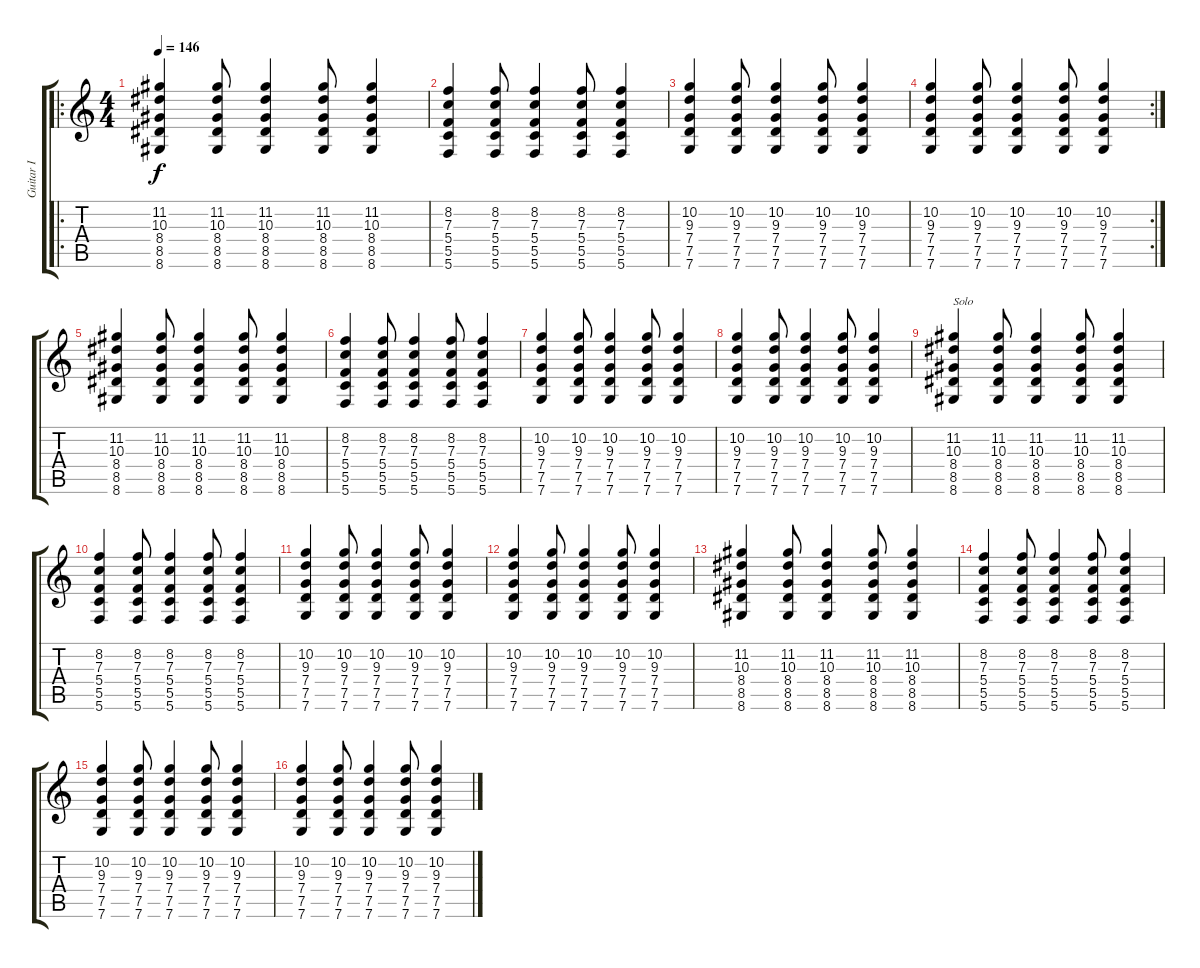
\track ("Guitar I" "Guitar I") {instrument overdrivenguitar}
\staff {score tabs}
\tuning (D4 A3 F3 C3 G2 C2) {hide}
\ro
\ts (4 4)
\tempo 146
\clef g2
\ks c
(11.2 10.3 8.4 8.5 8.6).4{dy f} (11.2 10.3 8.4 8.5 8.6).8 (11.2 10.3 8.4 8.5 8.6).4 (11.2 10.3 8.4 8.5 8.6).8 (11.2 10.3 8.4 8.5 8.6).4 |
(8.2 7.3 5.4 5.5 5.6).4 (8.2 7.3 5.4 5.5 5.6).8 (8.2 7.3 5.4 5.5 5.6).4 (8.2 7.3 5.4 5.5 5.6).8 (8.2 7.3 5.4 5.5 5.6).4 |
(10.2 9.3 7.4 7.5 7.6).4 (10.2 9.3 7.4 7.5 7.6).8 (10.2 9.3 7.4 7.5 7.6).4 (10.2 9.3 7.4 7.5 7.6).8 (10.2 9.3 7.4 7.5 7.6).4 |
\rc 2
(10.2 9.3 7.4 7.5 7.6).4 (10.2 9.3 7.4 7.5 7.6).8 (10.2 9.3 7.4 7.5 7.6).4 (10.2 9.3 7.4 7.5 7.6).8 (10.2 9.3 7.4 7.5 7.6).4 |
(11.2 10.3 8.4 8.5 8.6).4 (11.2 10.3 8.4 8.5 8.6).8 (11.2 10.3 8.4 8.5 8.6).4 (11.2 10.3 8.4 8.5 8.6).8 (11.2 10.3 8.4 8.5 8.6).4 |
(8.2 7.3 5.4 5.5 5.6).4 (8.2 7.3 5.4 5.5 5.6).8 (8.2 7.3 5.4 5.5 5.6).4 (8.2 7.3 5.4 5.5 5.6).8 (8.2 7.3 5.4 5.5 5.6).4 |
(10.2 9.3 7.4 7.5 7.6).4 (10.2 9.3 7.4 7.5 7.6).8 (10.2 9.3 7.4 7.5 7.6).4 (10.2 9.3 7.4 7.5 7.6).8 (10.2 9.3 7.4 7.5 7.6).4 |
(10.2 9.3 7.4 7.5 7.6).4 (10.2 9.3 7.4 7.5 7.6).8 (10.2 9.3 7.4 7.5 7.6).4 (10.2 9.3 7.4 7.5 7.6).8 (10.2 9.3 7.4 7.5 7.6).4 |
(11.2 10.3 8.4 8.5 8.6).4{txt "Solo"} (11.2 10.3 8.4 8.5 8.6).8 (11.2 10.3 8.4 8.5 8.6).4 (11.2 10.3 8.4 8.5 8.6).8 (11.2 10.3 8.4 8.5 8.6).4 |
(8.2 7.3 5.4 5.5 5.6).4 (8.2 7.3 5.4 5.5 5.6).8 (8.2 7.3 5.4 5.5 5.6).4 (8.2 7.3 5.4 5.5 5.6).8 (8.2 7.3 5.4 5.5 5.6).4 |
(10.2 9.3 7.4 7.5 7.6).4 (10.2 9.3 7.4 7.5 7.6).8 (10.2 9.3 7.4 7.5 7.6).4 (10.2 9.3 7.4 7.5 7.6).8 (10.2 9.3 7.4 7.5 7.6).4 |
(10.2 9.3 7.4 7.5 7.6).4 (10.2 9.3 7.4 7.5 7.6).8 (10.2 9.3 7.4 7.5 7.6).4 (10.2 9.3 7.4 7.5 7.6).8 (10.2 9.3 7.4 7.5 7.6).4 |
(11.2 10.3 8.4 8.5 8.6).4 (11.2 10.3 8.4 8.5 8.6).8 (11.2 10.3 8.4 8.5 8.6).4 (11.2 10.3 8.4 8.5 8.6).8 (11.2 10.3 8.4 8.5 8.6).4 |
(8.2 7.3 5.4 5.5 5.6).4 (8.2 7.3 5.4 5.5 5.6).8 (8.2 7.3 5.4 5.5 5.6).4 (8.2 7.3 5.4 5.5 5.6).8 (8.2 7.3 5.4 5.5 5.6).4 |
(10.2 9.3 7.4 7.5 7.6).4 (10.2 9.3 7.4 7.5 7.6).8 (10.2 9.3 7.4 7.5 7.6).4 (10.2 9.3 7.4 7.5 7.6).8 (10.2 9.3 7.4 7.5 7.6).4 |
(10.2 9.3 7.4 7.5 7.6).4 (10.2 9.3 7.4 7.5 7.6).8 (10.2 9.3 7.4 7.5 7.6).4 (10.2 9.3 7.4 7.5 7.6).8 (10.2 9.3 7.4 7.5 7.6).4
